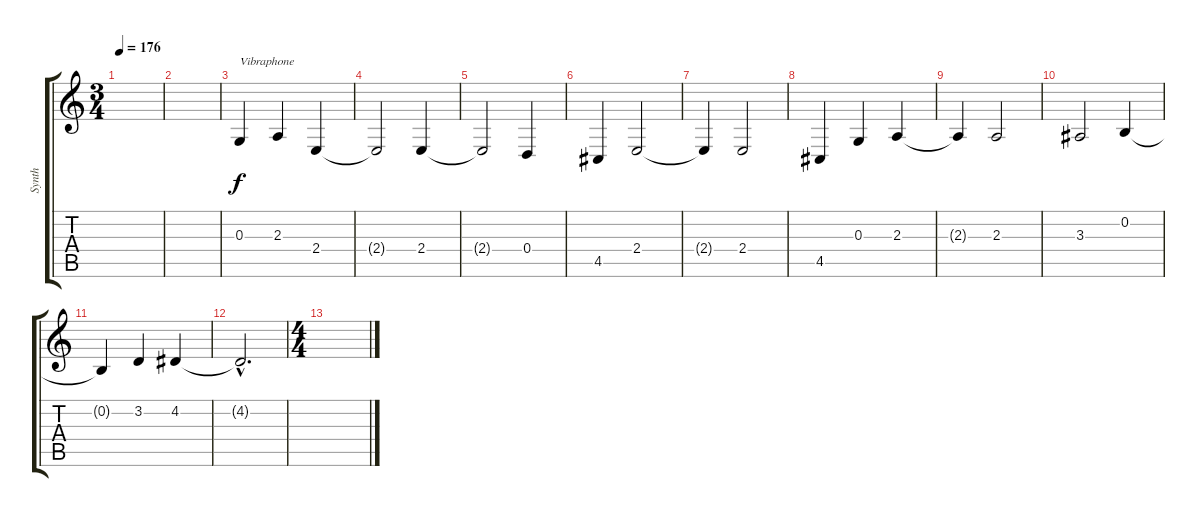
\track ("Synth" "Synth") {instrument lead2sawtooth}
\staff {score tabs}
\tuning (E4 B3 G3 D3 A2 E2) {hide}
\ts (3 4)
\tempo 176
\clef g2
\ks c
|
|
0.3.4{txt "Vibraphone" instrument vibraphone} 2.3.4 2.4.4 |
2.4{t}.2 2.4.4 |
2.4{t}.2 0.4.4 |
4.5.4 2.4.2 |
2.4{t}.4 2.4.2 |
4.5.4 0.3.4 2.3.4 |
2.3{t}.4 2.3.2 |
3.3.2 0.2.4 |
0.2{t}.4 3.2.4 4.2.4 |
4.2{hac t}.2{d} |
\ts (4 4)
